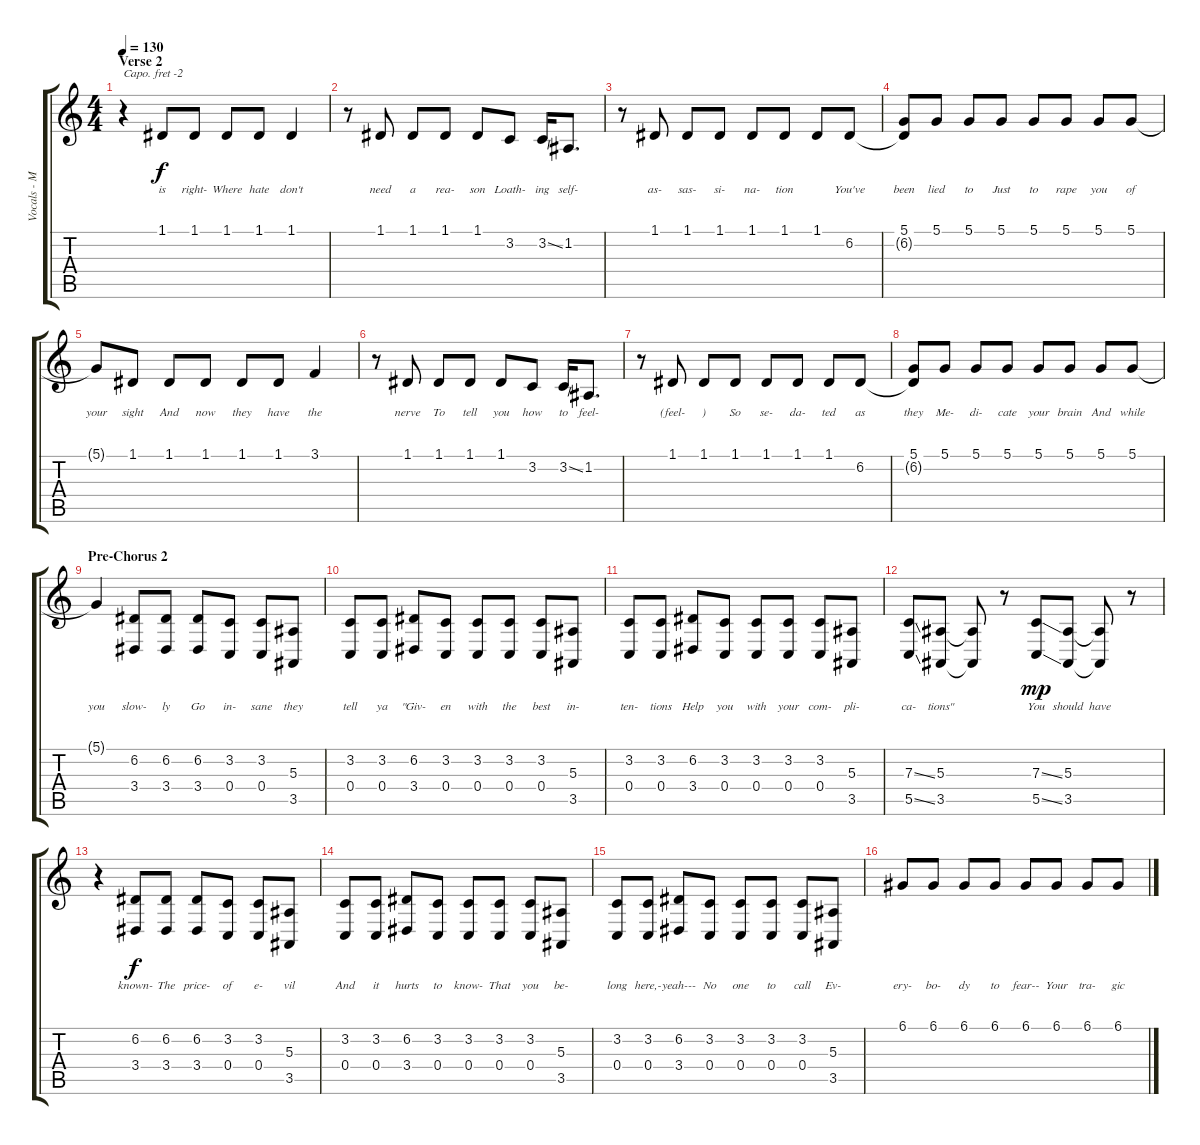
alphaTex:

\track ("Vocals - M. Shadows" "Vocals - M") {instrument clarinet}
\staff {score tabs}
\capo -2
\tuning (E4 B3 G3 D3 A2 D2) {hide}
\ts (4 4)
\section ("" "Verse 2")
\tempo 130
\clef g2
\ks c
r.4{dy f} 1.1.8{lyrics (0 "is") lyrics (1 "") lyrics (2 "") lyrics (3 "") lyrics (4 "")} 1.1.8{lyrics (0 "right-") lyrics (1 "") lyrics (2 "") lyrics (3 "") lyrics (4 "")} 1.1.8{lyrics (0 "Where") lyrics (1 "") lyrics (2 "") lyrics (3 "") lyrics (4 "")} 1.1.8{lyrics (0 "hate") lyrics (1 "") lyrics (2 "") lyrics (3 "") lyrics (4 "")} 1.1.4{lyrics (0 "don't") lyrics (1 "") lyrics (2 "") lyrics (3 "") lyrics (4 "")} |
r.8 1.1.8{lyrics (0 "need") lyrics (1 "") lyrics (2 "") lyrics (3 "") lyrics (4 "")} 1.1.8{lyrics (0 "a") lyrics (1 "") lyrics (2 "") lyrics (3 "") lyrics (4 "")} 1.1.8{lyrics (0 "rea-") lyrics (1 "") lyrics (2 "") lyrics (3 "") lyrics (4 "")} 1.1.8{lyrics (0 "son") lyrics (1 "") lyrics (2 "") lyrics (3 "") lyrics (4 "")} 3.2.8{lyrics (0 "Loath-") lyrics (1 "") lyrics (2 "") lyrics (3 "") lyrics (4 "")} 3.2{ss}.16{lyrics (0 "ing") lyrics (1 "") lyrics (2 "") lyrics (3 "") lyrics (4 "")} 1.2.8{d lyrics (0 "self-") lyrics (1 "") lyrics (2 "") lyrics (3 "") lyrics (4 "")} |
r.8 1.1.8{lyrics (0 "as-") lyrics (1 "") lyrics (2 "") lyrics (3 "") lyrics (4 "")} 1.1.8{lyrics (0 "sas-") lyrics (1 "") lyrics (2 "") lyrics (3 "") lyrics (4 "")} 1.1.8{lyrics (0 "si-") lyrics (1 "") lyrics (2 "") lyrics (3 "") lyrics (4 "")} 1.1.8{lyrics (0 "na-") lyrics (1 "") lyrics (2 "") lyrics (3 "") lyrics (4 "")} 1.1.8{lyrics (0 "tion") lyrics (1 "") lyrics (2 "") lyrics (3 "") lyrics (4 "")} 1.1.8{lyrics (0 "") lyrics (1 "") lyrics (2 "") lyrics (3 "") lyrics (4 "")} 6.2.8{lyrics (0 "You've") lyrics (1 "") lyrics (2 "") lyrics (3 "") lyrics (4 "")} |
(5.1 6.2{t}).8{lyrics (0 "been") lyrics (1 "") lyrics (2 "") lyrics (3 "") lyrics (4 "")} 5.1.8{lyrics (0 "lied") lyrics (1 "") lyrics (2 "") lyrics (3 "") lyrics (4 "")} 5.1.8{lyrics (0 "to") lyrics (1 "") lyrics (2 "") lyrics (3 "") lyrics (4 "")} 5.1.8{lyrics (0 "Just") lyrics (1 "") lyrics (2 "") lyrics (3 "") lyrics (4 "")} 5.1.8{lyrics (0 "to") lyrics (1 "") lyrics (2 "") lyrics (3 "") lyrics (4 "")} 5.1.8{lyrics (0 "rape") lyrics (1 "") lyrics (2 "") lyrics (3 "") lyrics (4 "")} 5.1.8{lyrics (0 "you") lyrics (1 "") lyrics (2 "") lyrics (3 "") lyrics (4 "")} 5.1.8{lyrics (0 "of") lyrics (1 "") lyrics (2 "") lyrics (3 "") lyrics (4 "")} |
5.1{t}.8{lyrics (0 "your") lyrics (1 "") lyrics (2 "") lyrics (3 "") lyrics (4 "")} 1.1.8{lyrics (0 "sight") lyrics (1 "") lyrics (2 "") lyrics (3 "") lyrics (4 "")} 1.1.8{lyrics (0 "And") lyrics (1 "") lyrics (2 "") lyrics (3 "") lyrics (4 "")} 1.1.8{lyrics (0 "now") lyrics (1 "") lyrics (2 "") lyrics (3 "") lyrics (4 "")} 1.1.8{lyrics (0 "they") lyrics (1 "") lyrics (2 "") lyrics (3 "") lyrics (4 "")} 1.1.8{lyrics (0 "have") lyrics (1 "") lyrics (2 "") lyrics (3 "") lyrics (4 "")} 3.1.4{lyrics (0 "the") lyrics (1 "") lyrics (2 "") lyrics (3 "") lyrics (4 "")} |
r.8 1.1.8{lyrics (0 "nerve") lyrics (1 "") lyrics (2 "") lyrics (3 "") lyrics (4 "")} 1.1.8{lyrics (0 "To") lyrics (1 "") lyrics (2 "") lyrics (3 "") lyrics (4 "")} 1.1.8{lyrics (0 "tell") lyrics (1 "") lyrics (2 "") lyrics (3 "") lyrics (4 "")} 1.1.8{lyrics (0 "you") lyrics (1 "") lyrics (2 "") lyrics (3 "") lyrics (4 "")} 3.2.8{lyrics (0 "how") lyrics (1 "") lyrics (2 "") lyrics (3 "") lyrics (4 "")} 3.2{ss}.16{lyrics (0 "to") lyrics (1 "") lyrics (2 "") lyrics (3 "") lyrics (4 "")} 1.2.8{d lyrics (0 "feel-") lyrics (1 "") lyrics (2 "") lyrics (3 "") lyrics (4 "")} |
r.8 1.1.8{lyrics (0 "(feel-") lyrics (1 "") lyrics (2 "") lyrics (3 "") lyrics (4 "")} 1.1.8{lyrics (0 ")") lyrics (1 "") lyrics (2 "") lyrics (3 "") lyrics (4 "")} 1.1.8{lyrics (0 "So") lyrics (1 "") lyrics (2 "") lyrics (3 "") lyrics (4 "")} 1.1.8{lyrics (0 "se-") lyrics (1 "") lyrics (2 "") lyrics (3 "") lyrics (4 "")} 1.1.8{lyrics (0 "da-") lyrics (1 "") lyrics (2 "") lyrics (3 "") lyrics (4 "")} 1.1.8{lyrics (0 "ted") lyrics (1 "") lyrics (2 "") lyrics (3 "") lyrics (4 "")} 6.2.8{lyrics (0 "as") lyrics (1 "") lyrics (2 "") lyrics (3 "") lyrics (4 "")} |
(5.1 6.2{t}).8{lyrics (0 "they") lyrics (1 "") lyrics (2 "") lyrics (3 "") lyrics (4 "")} 5.1.8{lyrics (0 "Me-") lyrics (1 "") lyrics (2 "") lyrics (3 "") lyrics (4 "")} 5.1.8{lyrics (0 "di-") lyrics (1 "") lyrics (2 "") lyrics (3 "") lyrics (4 "")} 5.1.8{lyrics (0 "cate") lyrics (1 "") lyrics (2 "") lyrics (3 "") lyrics (4 "")} 5.1.8{lyrics (0 "your") lyrics (1 "") lyrics (2 "") lyrics (3 "") lyrics (4 "")} 5.1.8{lyrics (0 "brain") lyrics (1 "") lyrics (2 "") lyrics (3 "") lyrics (4 "")} 5.1.8{lyrics (0 "And") lyrics (1 "") lyrics (2 "") lyrics (3 "") lyrics (4 "")} 5.1.8{lyrics (0 "while") lyrics (1 "") lyrics (2 "") lyrics (3 "") lyrics (4 "")} |
\section ("" "Pre-Chorus 2")
5.1{t}.4{lyrics (0 "you") lyrics (1 "") lyrics (2 "") lyrics (3 "") lyrics (4 "")} (6.2 3.4).8{lyrics (0 "slow-") lyrics (1 "") lyrics (2 "") lyrics (3 "") lyrics (4 "")} (6.2 3.4).8{lyrics (0 "ly") lyrics (1 "") lyrics (2 "") lyrics (3 "") lyrics (4 "")} (6.2 3.4).8{lyrics (0 "Go") lyrics (1 "") lyrics (2 "") lyrics (3 "") lyrics (4 "")} (3.2 0.4).8{lyrics (0 "in-") lyrics (1 "") lyrics (2 "") lyrics (3 "") lyrics (4 "")} (3.2 0.4).8{lyrics (0 "sane") lyrics (1 "") lyrics (2 "") lyrics (3 "") lyrics (4 "")} (5.3 3.5).8{lyrics (0 "they") lyrics (1 "") lyrics (2 "") lyrics (3 "") lyrics (4 "")} |
(3.2 0.4).8{lyrics (0 "tell") lyrics (1 "") lyrics (2 "") lyrics (3 "") lyrics (4 "")} (3.2 0.4).8{lyrics (0 "ya") lyrics (1 "") lyrics (2 "") lyrics (3 "") lyrics (4 "")} (6.2 3.4).8{lyrics (0 "\"Giv-") lyrics (1 "") lyrics (2 "") lyrics (3 "") lyrics (4 "")} (3.2 0.4).8{lyrics (0 "en") lyrics (1 "") lyrics (2 "") lyrics (3 "") lyrics (4 "")} (3.2 0.4).8{lyrics (0 "with") lyrics (1 "") lyrics (2 "") lyrics (3 "") lyrics (4 "")} (3.2 0.4).8{lyrics (0 "the") lyrics (1 "") lyrics (2 "") lyrics (3 "") lyrics (4 "")} (3.2 0.4).8{lyrics (0 "best") lyrics (1 "") lyrics (2 "") lyrics (3 "") lyrics (4 "")} (5.3 3.5).8{lyrics (0 "in-") lyrics (1 "") lyrics (2 "") lyrics (3 "") lyrics (4 "")} |
(3.2 0.4).8{lyrics (0 "ten-") lyrics (1 "") lyrics (2 "") lyrics (3 "") lyrics (4 "")} (3.2 0.4).8{lyrics (0 "tions") lyrics (1 "") lyrics (2 "") lyrics (3 "") lyrics (4 "")} (6.2 3.4).8{lyrics (0 "Help") lyrics (1 "") lyrics (2 "") lyrics (3 "") lyrics (4 "")} (3.2 0.4).8{lyrics (0 "you") lyrics (1 "") lyrics (2 "") lyrics (3 "") lyrics (4 "")} (3.2 0.4).8{lyrics (0 "with") lyrics (1 "") lyrics (2 "") lyrics (3 "") lyrics (4 "")} (3.2 0.4).8{lyrics (0 "your") lyrics (1 "") lyrics (2 "") lyrics (3 "") lyrics (4 "")} (3.2 0.4).8{lyrics (0 "com-") lyrics (1 "") lyrics (2 "") lyrics (3 "") lyrics (4 "")} (5.3 3.5).8{lyrics (0 "pli-") lyrics (1 "") lyrics (2 "") lyrics (3 "") lyrics (4 "")} |
(7.3{ss} 5.5{ss}).8{lyrics (0 "ca-") lyrics (1 "") lyrics (2 "") lyrics (3 "") lyrics (4 "")} (5.3 3.5).8{lyrics (0 "tions\"") lyrics (1 "") lyrics (2 "") lyrics (3 "") lyrics (4 "")} (5.3{t} 3.5{t}).8{lyrics (0 "") lyrics (1 "") lyrics (2 "") lyrics (3 "") lyrics (4 "")} r.8 (7.3{ss} 5.5{ss}).8{lyrics (0 "You") lyrics (1 "") lyrics (2 "") lyrics (3 "") lyrics (4 "") dy mp} (5.3 3.5).8{lyrics (0 "should") lyrics (1 "") lyrics (2 "") lyrics (3 "") lyrics (4 "")} (5.3{t} 3.5{t}).8{lyrics (0 "have") lyrics (1 "") lyrics (2 "") lyrics (3 "") lyrics (4 "")} r.8 |
r.4 (6.2 3.4).8{lyrics (0 "known-") lyrics (1 "") lyrics (2 "") lyrics (3 "") lyrics (4 "") dy f} (6.2 3.4).8{lyrics (0 "The") lyrics (1 "") lyrics (2 "") lyrics (3 "") lyrics (4 "")} (6.2 3.4).8{lyrics (0 "price-") lyrics (1 "") lyrics (2 "") lyrics (3 "") lyrics (4 "")} (3.2 0.4).8{lyrics (0 "of") lyrics (1 "") lyrics (2 "") lyrics (3 "") lyrics (4 "")} (3.2 0.4).8{lyrics (0 "e-") lyrics (1 "") lyrics (2 "") lyrics (3 "") lyrics (4 "")} (5.3 3.5).8{lyrics (0 "vil") lyrics (1 "") lyrics (2 "") lyrics (3 "") lyrics (4 "")} |
(3.2 0.4).8{lyrics (0 "And") lyrics (1 "") lyrics (2 "") lyrics (3 "") lyrics (4 "")} (3.2 0.4).8{lyrics (0 "it") lyrics (1 "") lyrics (2 "") lyrics (3 "") lyrics (4 "")} (6.2 3.4).8{lyrics (0 "hurts") lyrics (1 "") lyrics (2 "") lyrics (3 "") lyrics (4 "")} (3.2 0.4).8{lyrics (0 "to") lyrics (1 "") lyrics (2 "") lyrics (3 "") lyrics (4 "")} (3.2 0.4).8{lyrics (0 "know-") lyrics (1 "") lyrics (2 "") lyrics (3 "") lyrics (4 "")} (3.2 0.4).8{lyrics (0 "That") lyrics (1 "") lyrics (2 "") lyrics (3 "") lyrics (4 "")} (3.2 0.4).8{lyrics (0 "you") lyrics (1 "") lyrics (2 "") lyrics (3 "") lyrics (4 "")} (5.3 3.5).8{lyrics (0 "be-") lyrics (1 "") lyrics (2 "") lyrics (3 "") lyrics (4 "")} |
(3.2 0.4).8{lyrics (0 "long") lyrics (1 "") lyrics (2 "") lyrics (3 "") lyrics (4 "")} (3.2 0.4).8{lyrics (0 "here,-") lyrics (1 "") lyrics (2 "") lyrics (3 "") lyrics (4 "")} (6.2 3.4).8{lyrics (0 "yeah---") lyrics (1 "") lyrics (2 "") lyrics (3 "") lyrics (4 "")} (3.2 0.4).8{lyrics (0 "No") lyrics (1 "") lyrics (2 "") lyrics (3 "") lyrics (4 "")} (3.2 0.4).8{lyrics (0 "one") lyrics (1 "") lyrics (2 "") lyrics (3 "") lyrics (4 "")} (3.2 0.4).8{lyrics (0 "to") lyrics (1 "") lyrics (2 "") lyrics (3 "") lyrics (4 "")} (3.2 0.4).8{lyrics (0 "call") lyrics (1 "") lyrics (2 "") lyrics (3 "") lyrics (4 "")} (5.3 3.5).8{lyrics (0 "Ev-") lyrics (1 "") lyrics (2 "") lyrics (3 "") lyrics (4 "")} |
6.1.8{lyrics (0 "ery-") lyrics (1 "") lyrics (2 "") lyrics (3 "") lyrics (4 "")} 6.1.8{lyrics (0 "bo-") lyrics (1 "") lyrics (2 "") lyrics (3 "") lyrics (4 "")} 6.1.8{lyrics (0 "dy") lyrics (1 "") lyrics (2 "") lyrics (3 "") lyrics (4 "")} 6.1.8{lyrics (0 "to") lyrics (1 "") lyrics (2 "") lyrics (3 "") lyrics (4 "")} 6.1.8{lyrics (0 "fear--") lyrics (1 "") lyrics (2 "") lyrics (3 "") lyrics (4 "")} 6.1.8{lyrics (0 "Your") lyrics (1 "") lyrics (2 "") lyrics (3 "") lyrics (4 "")} 6.1.8{lyrics (0 "tra-") lyrics (1 "") lyrics (2 "") lyrics (3 "") lyrics (4 "")} 6.1.8{lyrics (0 "gic") lyrics (1 "") lyrics (2 "") lyrics (3 "") lyrics (4 "")}
